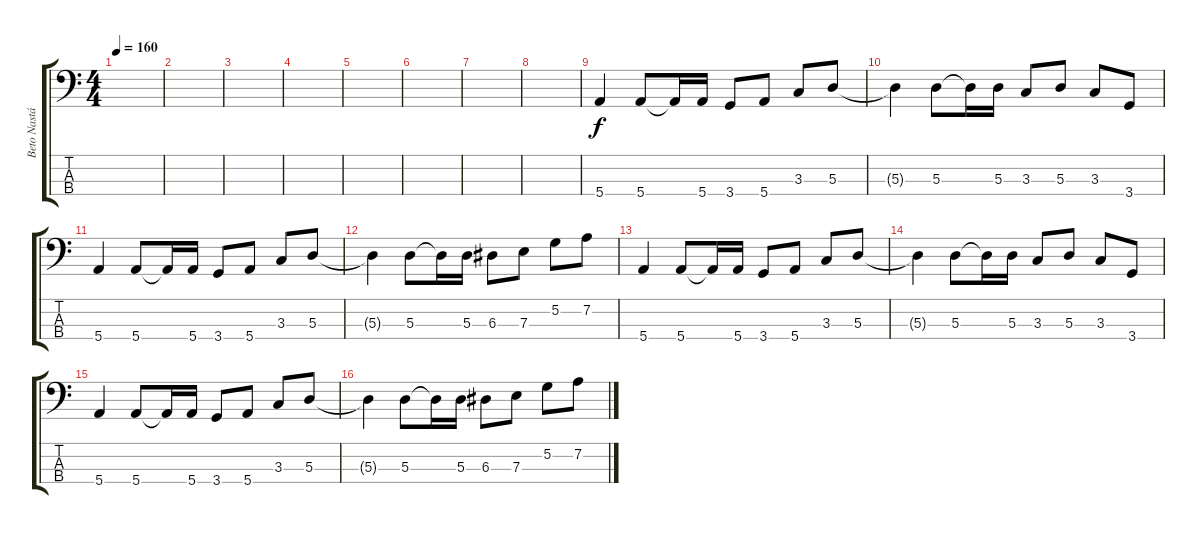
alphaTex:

\track ("Beto Nastácia" "Beto Nastá") {instrument electricbasspick}
\staff {score tabs}
\tuning (G2 D2 A1 E1) {hide}
\ts (4 4)
\tempo 160
\clef f4
\ks c
|
|
|
|
|
|
|
|
5.4.4 5.4.8 5.4{t}.16 5.4.16 3.4.8 5.4.8 3.3.8 5.3.8 |
5.3{t}.4 5.3.8 5.3{t}.16 5.3.16 3.3.8 5.3.8 3.3.8 3.4.8 |
5.4.4 5.4.8 5.4{t}.16 5.4.16 3.4.8 5.4.8 3.3.8 5.3.8 |
5.3{t}.4 5.3.8 5.3{t}.16 5.3.16 6.3.8 7.3.8 5.2.8 7.2.8 |
5.4.4 5.4.8 5.4{t}.16 5.4.16 3.4.8 5.4.8 3.3.8 5.3.8 |
5.3{t}.4 5.3.8 5.3{t}.16 5.3.16 3.3.8 5.3.8 3.3.8 3.4.8 |
5.4.4 5.4.8 5.4{t}.16 5.4.16 3.4.8 5.4.8 3.3.8 5.3.8 |
5.3{t}.4 5.3.8 5.3{t}.16 5.3.16 6.3.8 7.3.8 5.2.8 7.2.8
